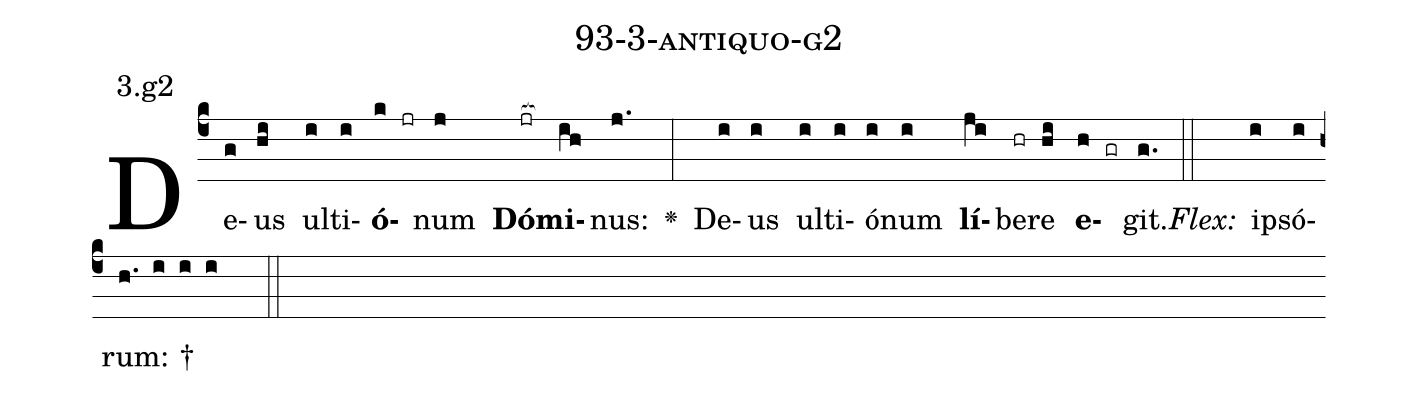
name: 93-3-antiquo-g2;
annotation: 3.g2;
%%
(c4)De(g)us(hi) ul(i)ti(i)<b>ó</b>(k jr)num(j) <b>Dó</b>(jr[ocb:1{])<b>mi</b>(ih[ocb:0}])nus:(j.) <v>\greheightstar</v>(:) De(i)us(i) ul(i)ti(i)ó(i)num(i) <b>lí</b>(ji)be(hr)re(hi) <b>e</b>(h gr)git.(g.) (::)
<i>Flex:</i>()  ip(i)só(i)rum: †(h. i i i  ::)

%E(i) u(i) o(ji) u(hi) a(h) e.(g.) (::)
